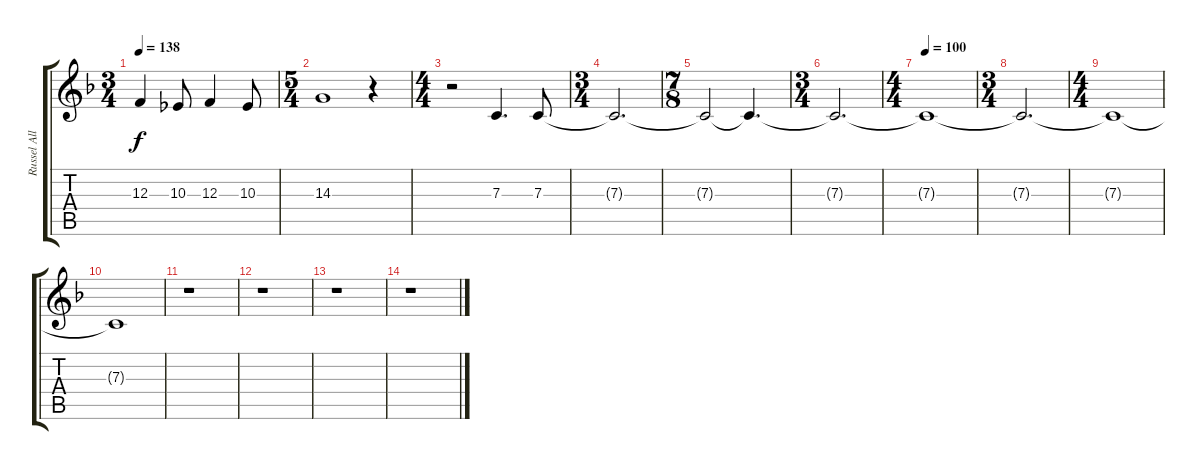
\track ("Russel Allen (vocal)" "Russel All") {instrument tenorsax}
\staff {score tabs}
\tuning (D4 A3 F3 C3 G2 D2) {hide}
\ts (3 4)
\tempo 138
\clef g2
\ks dminor
12.3.4{dy f} 10.3.8 12.3.4 10.3.8 |
\ts (5 4)
14.3.1 r.4 |
\ts (4 4)
r.2 7.3.4{d} 7.3.8 |
\ts (3 4)
7.3{t}.2{d} |
\ts (7 8)
7.3{t}.2 7.3{t}.4{d} |
\ts (3 4)
7.3{t}.2{d} |
\ts (4 4)
\tempo 100
7.3{t}.1 |
\ts (3 4)
7.3{t}.2{d} |
\ts (4 4)
7.3{t}.1 |
7.3{t}.1 |
r.1 |
r.1 |
r.1 |
r.1
